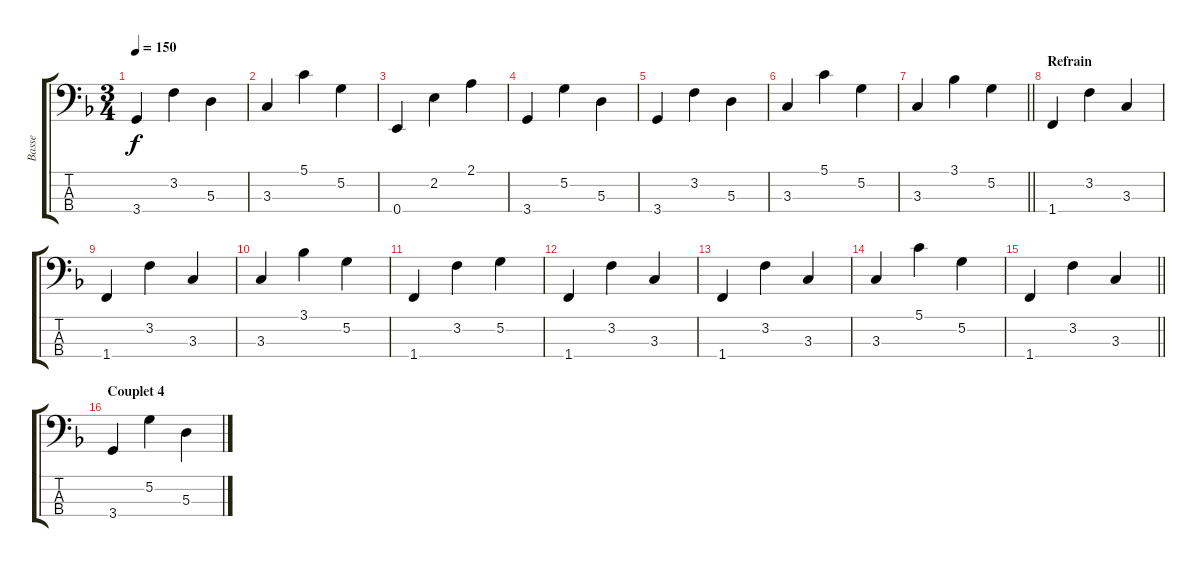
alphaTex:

\track ("Basse" "Basse") {instrument acousticbass}
\staff {score tabs}
\tuning (G2 D2 A1 E1) {hide}
\ts (3 4)
\tempo 150
\clef f4
\ks f
3.4.4{dy f} 3.2.4 5.3.4 |
3.3.4 5.1.4 5.2.4 |
0.4.4 2.2.4 2.1.4 |
3.4.4 5.2.4 5.3.4 |
3.4.4 3.2.4 5.3.4 |
3.3.4 5.1.4 5.2.4 |
\barLineRight lightlight
3.3.4 3.1.4 5.2.4 |
\section ("" "Refrain")
1.4.4 3.2.4 3.3.4 |
1.4.4 3.2.4 3.3.4 |
3.3.4 3.1.4 5.2.4 |
1.4.4 3.2.4 5.2.4 |
1.4.4 3.2.4 3.3.4 |
1.4.4 3.2.4 3.3.4 |
3.3.4 5.1.4 5.2.4 |
\barLineRight lightlight
1.4.4 3.2.4 3.3.4 |
\section ("" "Couplet 4")
3.4.4 5.2.4 5.3.4
